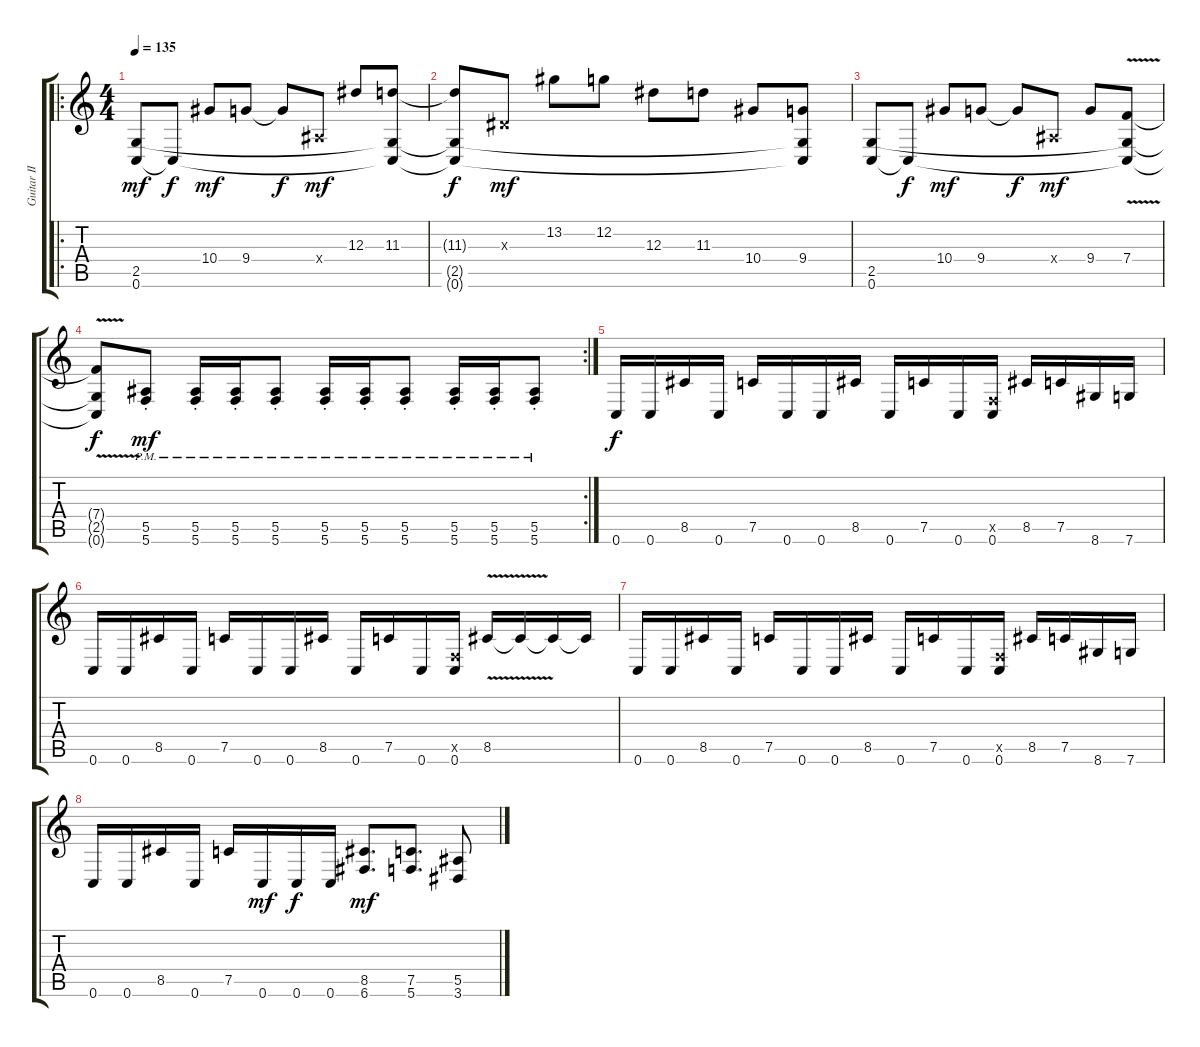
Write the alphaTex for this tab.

\track ("Guitar II" "Guitar II") {instrument distortionguitar}
\staff {score tabs}
\tuning (C4 G3 Eb3 Bb2 F2 C2) {hide}
\ro
\ts (4 4)
\tempo 135
\clef g2
\ks c
(2.5 0.6).8{dy mf} 0.6{t}.8{dy f} 10.4.8{dy mf} 9.4.8 9.4{t}.8{dy f} 0.4{x}.8{dy mf} 12.3.8 (11.3 2.5{t} 0.6{t}).8 |
(11.3{t} 2.5{t} 0.6{t}).8{dy f} 0.3{x}.8{dy mf} 13.2.8 12.2.8 12.3.8 11.3.8 10.4.8 (9.4 2.5{t} 0.6{t}).8 |
(2.5 0.6).8 0.6{t}.8{dy f} 10.4.8{dy mf} 9.4.8 9.4{t}.8{dy f} 0.4{x}.8{dy mf} 9.4.8 (7.4{v} 2.5{t} 0.6{t}).8 |
\rc 2
(7.4{t} 2.5{t} 0.6{t}).8{dy f} (5.5{pm} 5.6{pm st}).8{dy mf} (5.5{pm} 5.6{pm st}).16 (5.5{pm} 5.6{pm st}).16 (5.5{pm} 5.6{pm st}).8 (5.5{pm} 5.6{pm st}).16 (5.5{pm} 5.6{pm st}).16 (5.5{pm} 5.6{pm st}).8 (5.5{pm} 5.6{pm st}).16 (5.5{pm} 5.6{pm st}).16 (5.5{pm} 5.6{pm st}).8 |
0.6.16{dy f} 0.6.16 8.5.16 0.6.16 7.5.16 0.6.16 0.6.16 8.5.16 0.6.16 7.5.16 0.6.16 (0.5{x} 0.6).16 8.5.16 7.5.16 8.6.16 7.6.16 |
0.6.16 0.6.16 8.5.16 0.6.16 7.5.16 0.6.16 0.6.16 8.5.16 0.6.16 7.5.16 0.6.16 (0.5{x} 0.6).16 8.5{v}.16 8.5{t}.16 8.5{t}.16 8.5{t}.16 |
0.6.16 0.6.16 8.5.16 0.6.16 7.5.16 0.6.16 0.6.16 8.5.16 0.6.16 7.5.16 0.6.16 (0.5{x} 0.6).16 8.5.16 7.5.16 8.6.16 7.6.16 |
0.6.16 0.6.16 8.5.16 0.6.16 7.5.16 0.6.16{dy mf} 0.6.16{dy f} 0.6.16 (8.5 6.6).8{d dy mf} (7.5 5.6).8{d} (5.5 3.6).8
